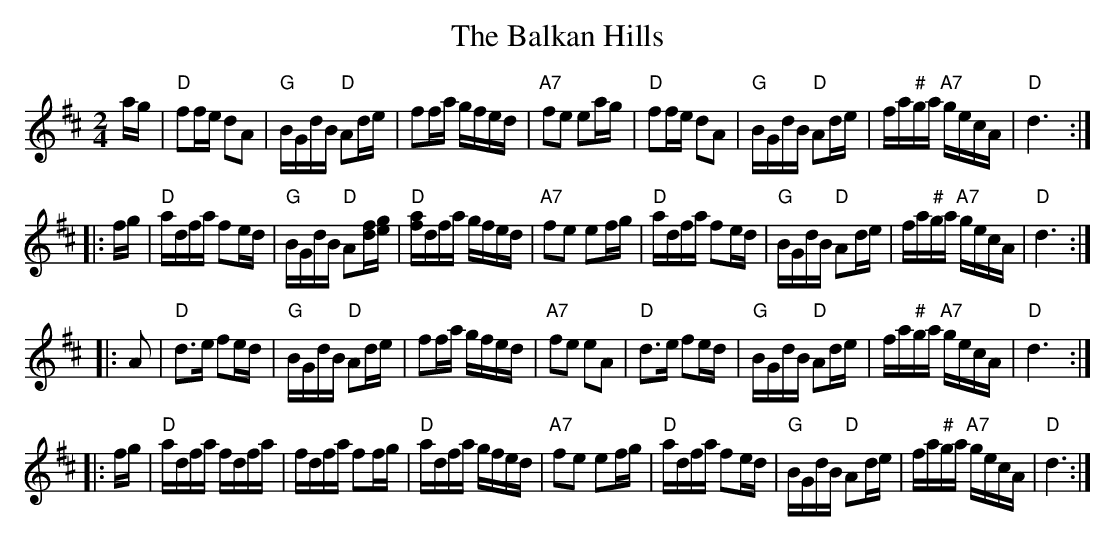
X:1
T: The Balkan Hills
M: 2/4
L: 1/16
K: D
ag \
| "D"f2fe d2A2 | "G"BGdB "D"A2de | f2fa gfed | "A7"f2e2 e2ag \
| "D"f2fe d2A2 | "G"BGdB "D"A2de | fa"#"ga "A7"gecA | "D"d6 :|
|: fg \
| "D"adfa f2ed | "G"BGdB "D"A2[fd][ge] | "D"[af]dfa gfed | "A7"f2e2 e2fg \
| "D"adfa f2ed | "G"BGdB "D"A2de | fa"#"ga "A7"gecA | "D"d6 :|
|: A2 \
| "D"d3e f2ed | "G"BGdB "D"A2de | f2fa gfed | "A7"f2e2 e2A2 \
| "D"d3e f2ed | "G"BGdB "D"A2de | fa"#"ga "A7"gecA | "D"d6 :|
|: fg \
| "D"adfa fdfa | fdfa f2fg | "D"adfa gfed | "A7"f2e2 e2fg \
| "D"adfa f2ed | "G"BGdB "D"A2de | fa"#"ga "A7"gecA | "D"d6 :|
